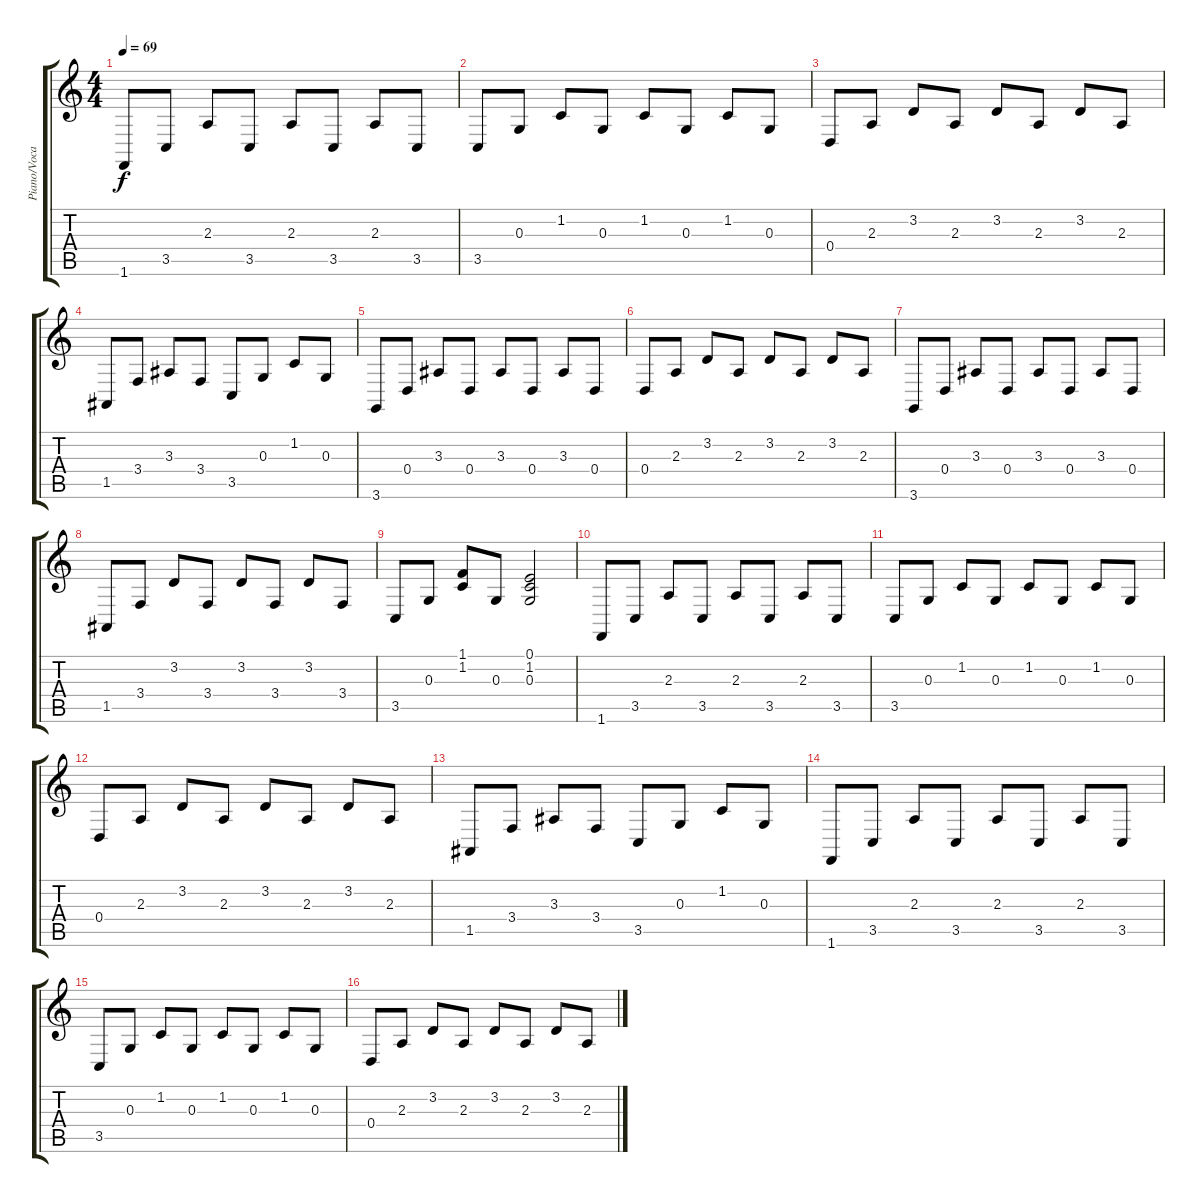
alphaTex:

\track ("Piano/Vocal" "Piano/Voca") {instrument acousticgrandpiano}
\staff {score tabs}
\tuning (E4 B3 G3 D3 A2 E2) {hide}
\ts (4 4)
\tempo 69
\clef g2
\ks c
1.6.8{dy f} 3.5.8 2.3.8 3.5.8 2.3.8 3.5.8 2.3.8 3.5.8 |
3.5.8 0.3.8 1.2.8 0.3.8 1.2.8 0.3.8 1.2.8 0.3.8 |
0.4.8 2.3.8 3.2.8 2.3.8 3.2.8 2.3.8 3.2.8 2.3.8 |
1.5.8 3.4.8 3.3.8 3.4.8 3.5.8 0.3.8 1.2.8 0.3.8 |
3.6.8 0.4.8 3.3.8 0.4.8 3.3.8 0.4.8 3.3.8 0.4.8 |
0.4.8 2.3.8 3.2.8 2.3.8 3.2.8 2.3.8 3.2.8 2.3.8 |
3.6.8 0.4.8 3.3.8 0.4.8 3.3.8 0.4.8 3.3.8 0.4.8 |
1.5.8 3.4.8 3.2.8 3.4.8 3.2.8 3.4.8 3.2.8 3.4.8 |
3.5.8 0.3.8 (1.1 1.2).8 0.3.8 (0.1 1.2 0.3).2 |
1.6.8 3.5.8 2.3.8 3.5.8 2.3.8 3.5.8 2.3.8 3.5.8 |
3.5.8 0.3.8 1.2.8 0.3.8 1.2.8 0.3.8 1.2.8 0.3.8 |
0.4.8 2.3.8 3.2.8 2.3.8 3.2.8 2.3.8 3.2.8 2.3.8 |
1.5.8 3.4.8 3.3.8 3.4.8 3.5.8 0.3.8 1.2.8 0.3.8 |
1.6.8 3.5.8 2.3.8 3.5.8 2.3.8 3.5.8 2.3.8 3.5.8 |
3.5.8 0.3.8 1.2.8 0.3.8 1.2.8 0.3.8 1.2.8 0.3.8 |
0.4.8 2.3.8 3.2.8 2.3.8 3.2.8 2.3.8 3.2.8 2.3.8
